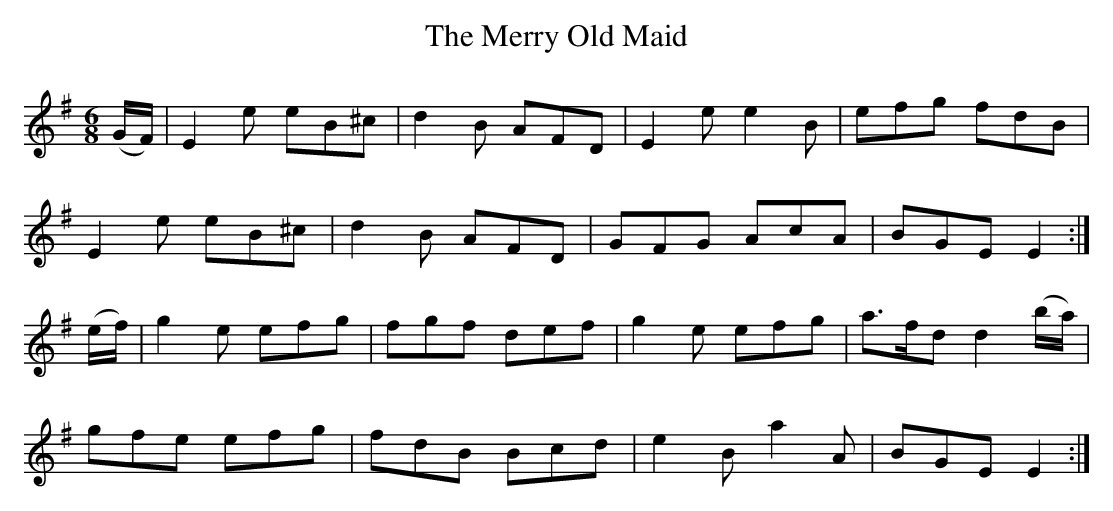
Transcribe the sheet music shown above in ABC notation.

X:1
T: Merry Old Maid, The
M:6/8
L:1/8
K:Em
(G/F/) | E2e eB^c | d2B AFD | E2e e2B | efg fdB |
E2e eB^c | d2B AFD | GFG AcA | BGE E2 :|
(e/f/) | g2e efg | fgf def | g2e efg | a>fd d2 (b/a/) |
gfe efg | fdB Bcd | e2B a2A | BGE E2 :|
